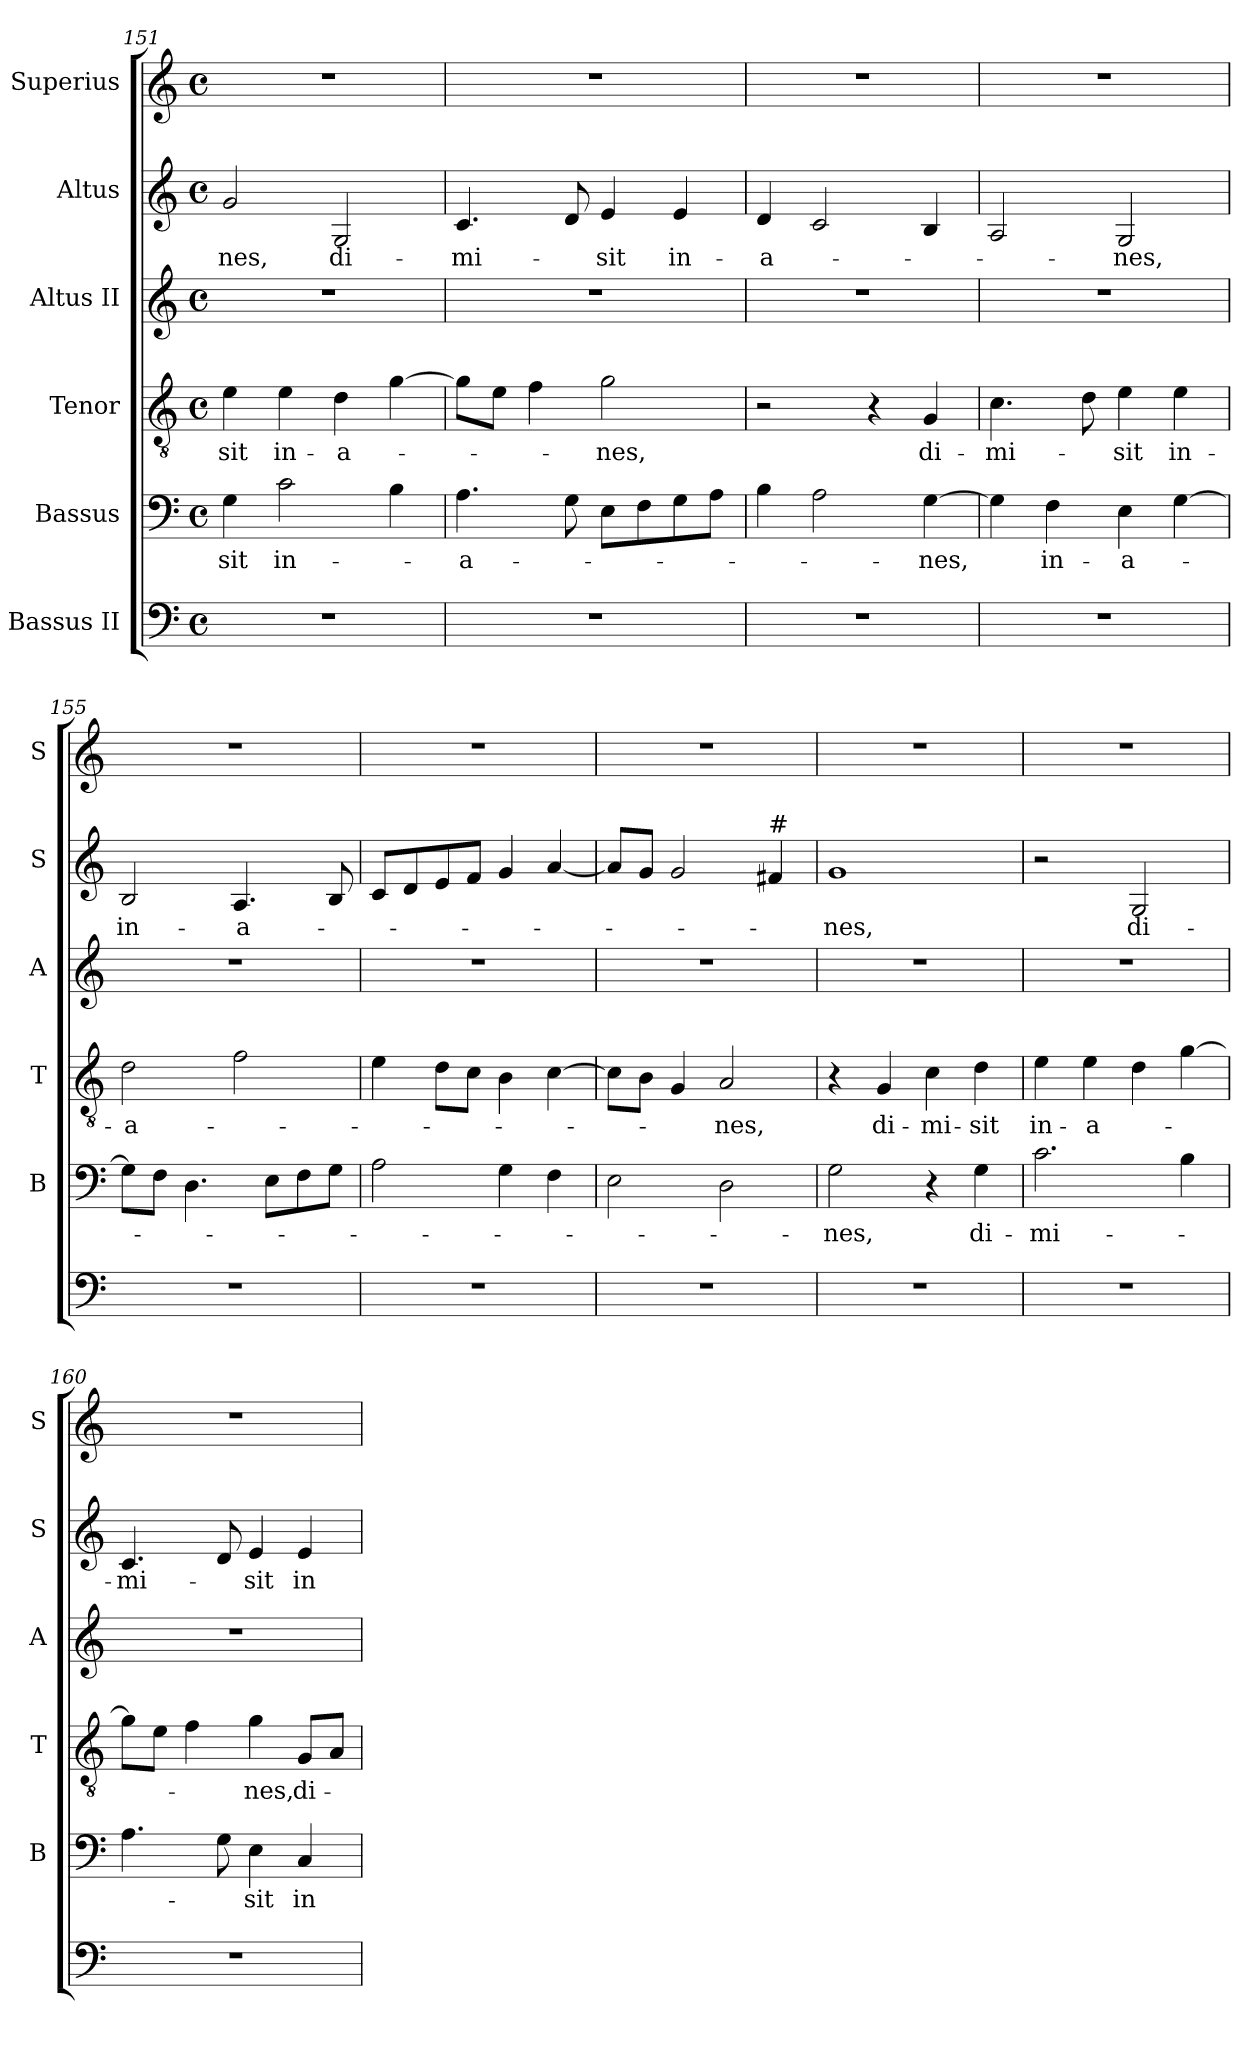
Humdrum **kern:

**kern	**kern	**text	**kern	**text	**kern	**kern	**text	**kern
*part6	*part5	*part5	*part4	*part4	*part3	*part2	*part2	*part1
*staff6	*staff5	*staff5	*staff4	*staff4	*staff3	*staff2	*staff2	*staff1
*I"Bassus II	*I"Bassus	*	*I"Tenor	*	*I"Altus II	*I"Altus	*	*I"Superius
*	*I'B	*	*I'T	*	*I'A	*I'S	*	*I'S
!!LO:LB:g=z
*clefF4	*clefF4	*	*clefGv2	*	*clefG2	*clefG2	*	*clefG2
*	*	*	*ITrd7c12	*	*	*	*	*
*k[]	*k[]	*	*k[]	*	*k[]	*k[]	*	*k[]
*C:	*C:	*	*C:	*	*C:	*C:	*	*C:
*M4/4	*M4/4	*	*M4/4	*	*M4/4	*M4/4	*	*M4/4
*met(c)	*met(c)	*	*met(c)	*	*met(c)	*met(c)	*	*met(c)
=151	=151	=151	=151	=151	=151	=151	=151	=151
!	!	!LO:LY:b	!	!LO:LY:b	!	!	!LO:LY:b	!
1r	4G\	-sit	4E\	-sit	1r	2g/	-nes,	1r
!	!	!LO:LY:b	!	!LO:LY:b	!	!	!	!
.	2c\	in-	4E\	in-	.	.	.	.
!	!	!	!	!LO:LY:b	!	!	!LO:LY:b	!
.	.	.	4D\	-a-	.	2G/	di-	.
.	4B\	.	[>4G\	.	.	.	.	.
=152	=152	=152	=152	=152	=152	=152	=152	=152
!	!	!LO:LY:b	!	!	!	!	!LO:LY:b	!
1r	4.A\	-a-	8G\L]	.	1r	4.c/	-mi-	1r
.	.	.	8E\J	.	.	.	.	.
.	.	.	4F\	.	.	.	.	.
.	8G\	.	.	.	.	8d/	.	.
!	!	!	!	!LO:LY:b	!	!	!LO:LY:b	!
.	8E\L	.	2G\	-nes,	.	4e/	-sit	.
.	8F\	.	.	.	.	.	.	.
!	!	!	!	!	!	!	!LO:LY:b	!
.	8G\	.	.	.	.	4e/	in-	.
.	8A\J	.	.	.	.	.	.	.
=153	=153	=153	=153	=153	=153	=153	=153	=153
!	!	!	!	!	!	!	!LO:LY:b	!
1r	4B\	.	2r	.	1r	4d/	-a-	1r
.	2A\	.	.	.	.	2c/	.	.
.	.	.	4r	.	.	.	.	.
!	!	!LO:LY:b	!	!LO:LY:b	!	!	!	!
.	[>4G\	-nes,	4GG/	di-	.	4B/	.	.
=154	=154	=154	=154	=154	=154	=154	=154	=154
!	!	!	!	!LO:LY:b	!	!	!	!
1r	4G\]	.	4.C\	-mi-	1r	2A/	.	1r
!	!	!LO:LY:b	!	!	!	!	!	!
.	4F\	in-	.	.	.	.	.	.
.	.	.	8D\	.	.	.	.	.
!	!	!LO:LY:b	!	!LO:LY:b	!	!	!LO:LY:b	!
.	4E\	-a-	4E\	-sit	.	2G/	-nes,	.
!	!	!	!	!LO:LY:b	!	!	!	!
.	[>4G\	.	4E\	in-	.	.	.	.
=155	=155	=155	=155	=155	=155	=155	=155	=155
!	!	!	!	!LO:LY:b	!	!	!LO:LY:b	!
1r	8G\L]	.	2D\	-a-	1r	2B/	in-	1r
.	8F\J	.	.	.	.	.	.	.
.	4.D\	.	.	.	.	.	.	.
!	!	!	!	!	!	!	!LO:LY:b	!
.	.	.	2F\	.	.	4.A/	-a-	.
.	8E\L	.	.	.	.	.	.	.
.	8F\	.	.	.	.	.	.	.
.	8G\J	.	.	.	.	8B/	.	.
=156	=156	=156	=156	=156	=156	=156	=156	=156
1r	2A\	.	4E\	.	1r	8c/L	.	1r
.	.	.	.	.	.	8d/	.	.
.	.	.	8D\L	.	.	8e/	.	.
.	.	.	8C\J	.	.	8f/J	.	.
.	4G\	.	4BB\	.	.	4g/	.	.
.	4F\	.	[>4C\	.	.	[<4a/	.	.
=157	=157	=157	=157	=157	=157	=157	=157	=157
1r	2E\	.	8C\L]	.	1r	8a/L]	.	1r
.	.	.	8BB\J	.	.	8g/J	.	.
.	.	.	4GG/	.	.	2g/	.	.
!	!	!	!	!LO:LY:b	!	!	!	!
.	2D\	.	2AA/	-nes,	.	.	.	.
!	!	!	!	!	!	!LO:TX:a:t=#	!	!
.	.	.	.	.	.	4f#/	.	.
!!LO:PB:g=z
=158	=158	=158	=158	=158	=158	=158	=158	=158
!	!	!LO:LY:b	!	!	!	!	!LO:LY:b	!
1r	2G\	-nes,	4r	.	1r	1g	-nes,	1r
!	!	!	!	!LO:LY:b	!	!	!	!
.	.	.	4GG/	di-	.	.	.	.
!	!	!	!	!LO:LY:b	!	!	!	!
.	4r	.	4C\	-mi-	.	.	.	.
!	!	!LO:LY:b	!	!LO:LY:b	!	!	!	!
.	4G\	di-	4D\	-sit	.	.	.	.
=159	=159	=159	=159	=159	=159	=159	=159	=159
!	!	!LO:LY:b	!	!LO:LY:b	!	!	!	!
1r	2.c\	-mi-	4E\	in-	1r	2r	.	1r
!	!	!	!	!LO:LY:b	!	!	!	!
.	.	.	4E\	-a-	.	.	.	.
!	!	!	!	!	!	!	!LO:LY:b	!
.	.	.	4D\	.	.	2G/	di-	.
.	4B\	.	[>4G\	.	.	.	.	.
=160	=160	=160	=160	=160	=160	=160	=160	=160
!	!	!	!	!	!	!	!LO:LY:b	!
1r	4.A\	.	8G\L]	.	1r	4.c/	-mi-	1r
.	.	.	8E\J	.	.	.	.	.
.	.	.	4F\	.	.	.	.	.
.	8G\	.	.	.	.	8d/	.	.
!	!	!LO:LY:b	!	!LO:LY:b	!	!	!LO:LY:b	!
.	4E\	-sit	4G\	-nes,	.	4e/	-sit	.
!	!	!LO:LY:b	!	!LO:LY:b	!	!	!LO:LY:b	!
.	4C/	in-	8GG/L	di-	.	4e/	in-	.
.	.	.	8AA/J	.	.	.	.	.
=	=	=	=	=	=	=	=	=
*-	*-	*-	*-	*-	*-	*-	*-	*-
